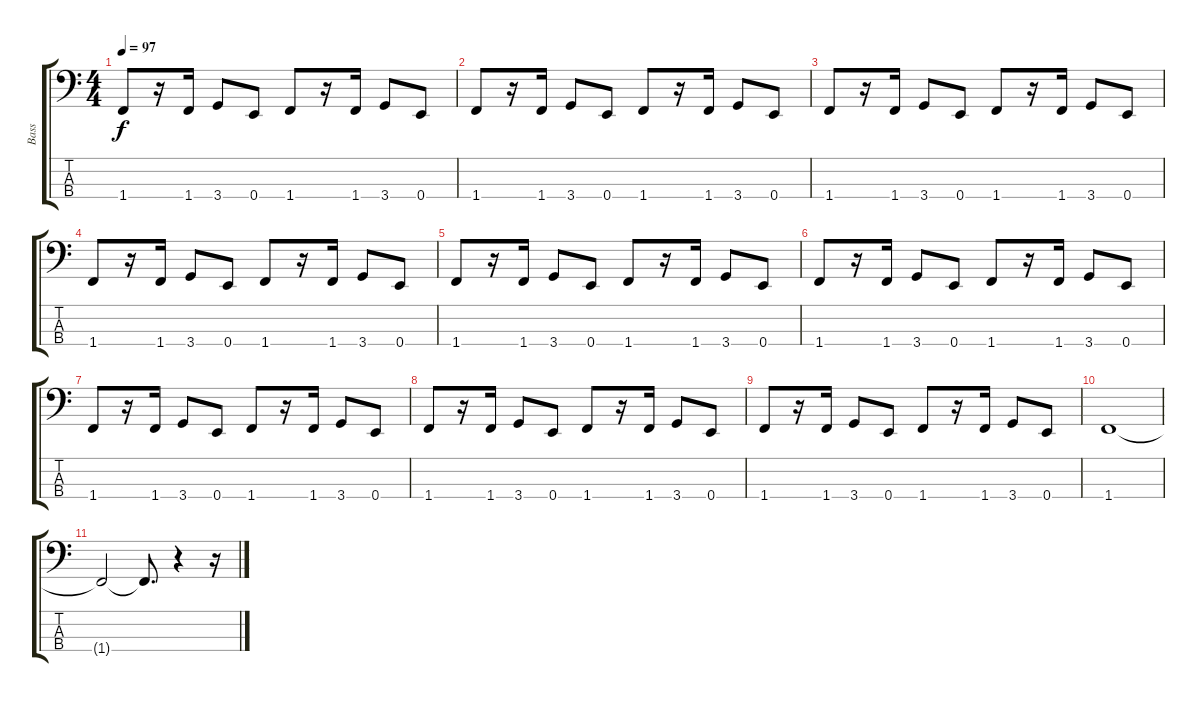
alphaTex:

\track ("Bass" "Bass") {instrument electricbassfinger}
\staff {score tabs}
\tuning (G2 D2 A1 E1) {hide}
\ts (4 4)
\tempo 97
\clef f4
\ks c
1.4.8{dy f} r.16 1.4.16 3.4.8 0.4.8 1.4.8 r.16 1.4.16 3.4.8 0.4.8 |
1.4.8 r.16 1.4.16 3.4.8 0.4.8 1.4.8 r.16 1.4.16 3.4.8 0.4.8 |
1.4.8 r.16 1.4.16 3.4.8 0.4.8 1.4.8 r.16 1.4.16 3.4.8 0.4.8 |
1.4.8 r.16 1.4.16 3.4.8 0.4.8 1.4.8 r.16 1.4.16 3.4.8 0.4.8 |
1.4.8 r.16 1.4.16 3.4.8 0.4.8 1.4.8 r.16 1.4.16 3.4.8 0.4.8 |
1.4.8 r.16 1.4.16 3.4.8 0.4.8 1.4.8 r.16 1.4.16 3.4.8 0.4.8 |
1.4.8 r.16 1.4.16 3.4.8 0.4.8 1.4.8 r.16 1.4.16 3.4.8 0.4.8 |
1.4.8 r.16 1.4.16 3.4.8 0.4.8 1.4.8 r.16 1.4.16 3.4.8 0.4.8 |
1.4.8 r.16 1.4.16 3.4.8 0.4.8 1.4.8 r.16 1.4.16 3.4.8 0.4.8 |
1.4.1 |
1.4{t}.2 1.4{t}.8{d} r.4 r.16
